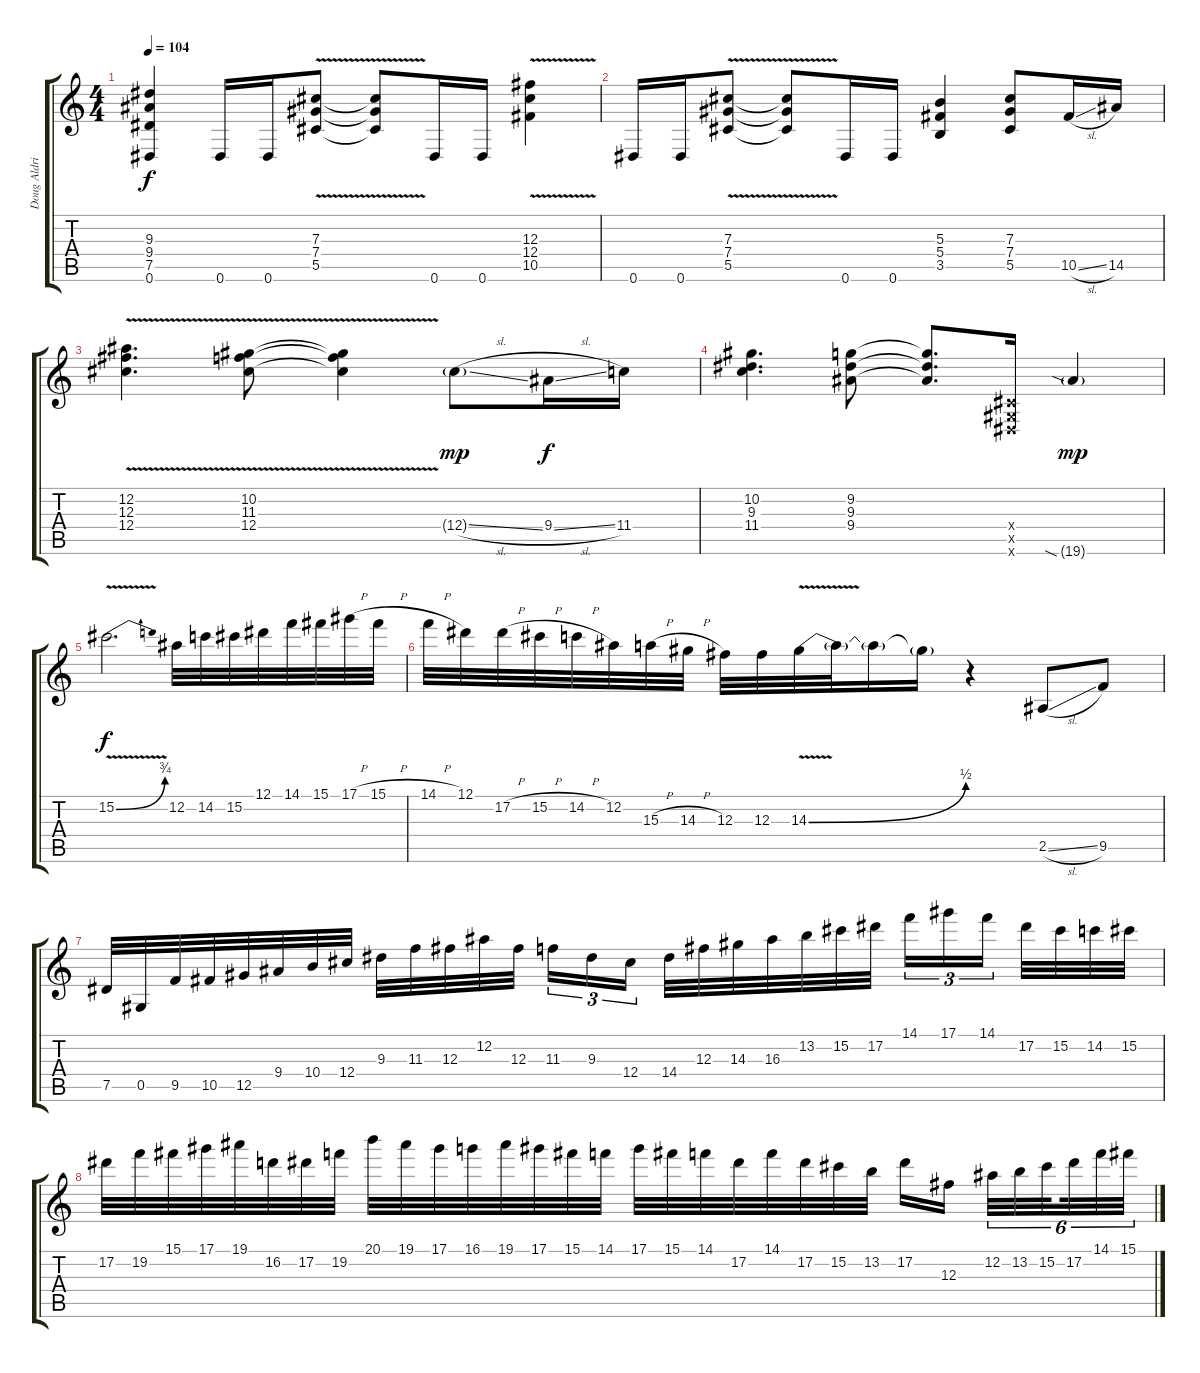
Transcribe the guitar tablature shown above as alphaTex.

\track ("Doug Aldrich" "Doug Aldri") {instrument distortionguitar}
\staff {score tabs}
\tuning (Eb4 Bb3 Gb3 Db3 Ab2 Eb2) {hide}
\ts (4 4)
\tempo 104
\clef g2
\ks c
(9.3 9.4 7.5 0.6).4{dy f} 0.6.16 0.6.16 (7.3{v} 7.4{v} 5.5{v}).8 (7.3{t} 7.4{t} 5.5{t}).8 0.6.16 0.6.16 (12.3{v} 12.4{v} 10.5{v}).4 |
0.6.16 0.6.16 (7.3{v} 7.4{v} 5.5{v}).8 (7.3{t} 7.4{t} 5.5{t}).8 0.6.16 0.6.16 (5.3 5.4 3.5).4 (7.3 7.4 5.5).8 10.5{sl}.16 14.5.16 |
(12.2{v} 12.3{v} 12.4{v}).4{d} (10.2{v} 11.3{v} 12.4{v}).8 (10.2{t} 11.3{t} 12.4{t}).4 12.4{sl g}.8{dy mp} 9.4{sl}.16{dy f} 11.4.16 |
(10.2 9.3 11.4).4{d} (9.2 9.3 9.4).8 (9.2{t} 9.3{t} 9.4{t}).8{d} (0.4{x} 0.5{x} 0.6{x}).16 19.6{sia g}.4{dy mp} |
15.2{be (bend 0 0 60 3) v}.2{d dy f volume 16} 12.2.32 14.2.32 15.2.32 12.1.32 14.1.32 15.1.32 17.1{h}.32 15.1{h}.32 |
14.1{h}.32 12.1.32 17.2{h}.32 15.2{h}.32 14.2{h}.32 12.2.32 15.3{h}.32 14.3{h}.32 12.3.32 12.3.32 14.3{be (bend 0 0 60 2) v}.32 14.3{t}.32 14.3{t}.16 14.3{t}.16 r.4 2.5{sl}.8 9.5.8 |
7.5.32 0.5.32 9.5.32 10.5.32 12.5.32 9.4.32 10.4.32 12.4.32 9.3.32 11.3.32 12.3.32 12.2.32 12.3.32{beam splitsecondary} 11.3.16{tu (3 2)} 9.3.16{tu (3 2)} 12.4.16{tu (3 2)} 14.4.32 12.3.32 14.3.32 16.3.32 13.2.32 15.2.32 17.2.32 14.1.16{tu (3 2)} 17.1.16{tu (3 2)} 14.1.16{tu (3 2) beam splitsecondary} 17.2.32 15.2.32 14.2.32 15.2.32 |
17.2.32 19.2.32 15.1.32 17.1.32 19.1.32 16.2.32 17.2.32 19.2.32 20.1.32 19.1.32 17.1.32 16.1.32 19.1.32 17.1.32 15.1.32 14.1.32 17.1.32 15.1.32 14.1.32 17.2.32 14.1.32 17.2.32 15.2.32 13.2.32 17.2.16 12.3.16{beam splitsecondary} 12.2.32{tu (6 4)} 13.2.32{tu (6 4)} 15.2.32{tu (6 4) beam splitsecondary} 17.2.32{tu (6 4)} 14.1.32{tu (6 4)} 15.1.32{tu (6 4)}
